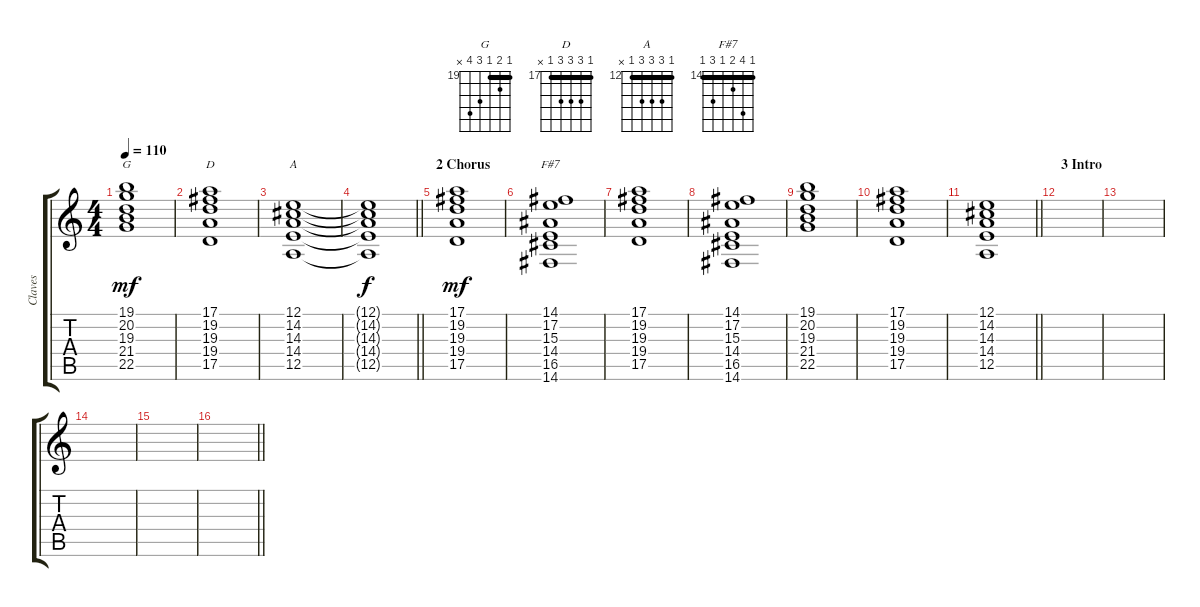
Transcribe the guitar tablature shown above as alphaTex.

\track ("Claves" "Claves") {instrument clavinet}
\staff {score tabs}
\tuning (E4 B3 G3 D3 A2 E2) {hide}
\chord ("G" 19 20 19 21 22 x) {firstfret 19 barre 19}
\chord ("D" 17 19 19 19 17 x) {firstfret 17 barre 17}
\chord ("A" 12 14 14 14 12 x) {firstfret 12 barre 12}
\chord ("F#7" 14 17 15 14 16 14) {firstfret 14 barre 14}
\ts (4 4)
\tempo 110
\clef g2
\ks c
(19.1 20.2 19.3 21.4 22.5).1{ch "G" dy mf} |
(17.1 19.2 19.3 19.4 17.5).1{ch "D"} |
(12.1 14.2 14.3 14.4 12.5).1{ch "A"} |
\barLineRight lightlight
(12.1{t} 14.2{t} 14.3{t} 14.4{t} 12.5{t}).1{dy f} |
\section ("" "2 Chorus")
(17.1 19.2 19.3 19.4 17.5).1{dy mf} |
(14.1 17.2 15.3 14.4 16.5 14.6).1{ch "F#7"} |
(17.1 19.2 19.3 19.4 17.5).1 |
(14.1 17.2 15.3 14.4 16.5 14.6).1 |
(19.1 20.2 19.3 21.4 22.5).1 |
(17.1 19.2 19.3 19.4 17.5).1 |
\barLineRight lightlight
(12.1 14.2 14.3 14.4 12.5).1 |
\section ("" "3 Intro")
|
|
|
|
\barLineRight lightlight
